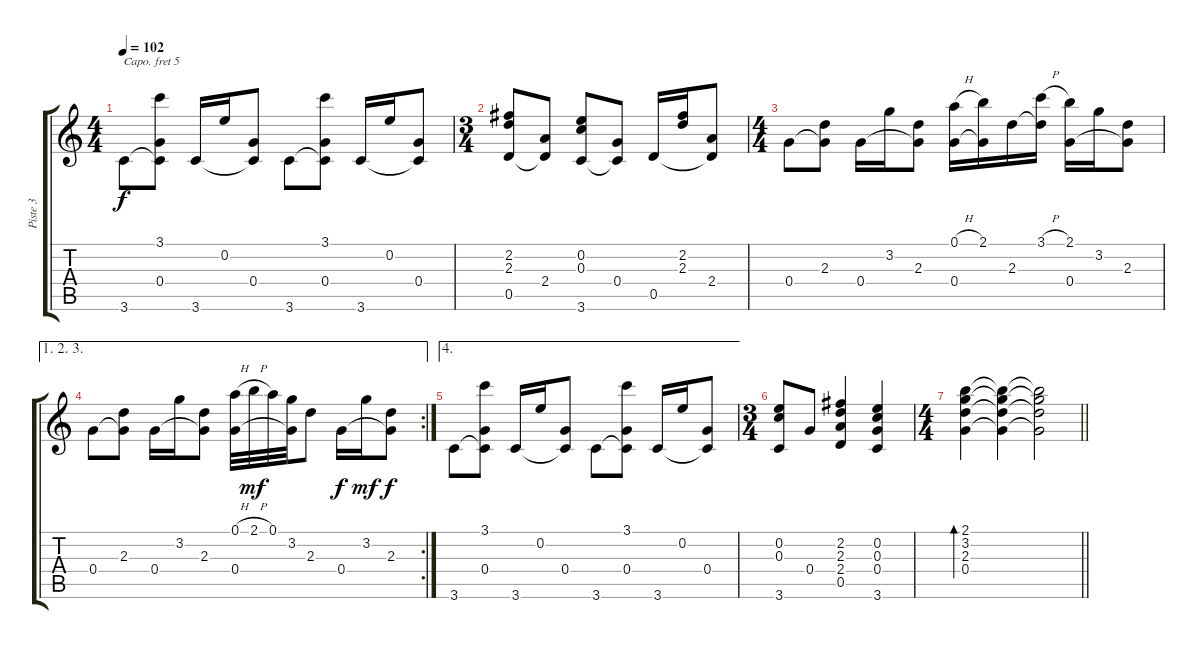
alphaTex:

\track ("Piste 3" "Piste 3") {instrument acousticguitarsteel}
\staff {score tabs}
\capo 5
\tuning (E4 B3 G3 D3 A2 E2) {hide}
\ts (4 4)
\tempo 102
\clef g2
\ks c
3.6.8{dy f} (3.1 0.4 3.6{t}).8 3.6.16 0.2.16 (0.4 3.6{t}).8 3.6.8 (3.1 0.4 3.6{t}).8 3.6.16 0.2.16 (0.4 3.6{t}).8 |
\ts (3 4)
(2.2 2.3 0.5).8 (2.4 0.5{t}).8 (0.2 0.3 3.6).8 (0.4 3.6{t}).8 0.5.16 (2.2 2.3).16 (2.4 0.5{t}).8 |
\ts (4 4)
0.4.8 (2.3 0.4{t}).8 0.4.16 3.2.16 (2.3 0.4{t}).8 (0.1{h} 0.4).16 (2.1 0.4{t}).16 2.3.16 (3.1{h} 2.3{t}).16 (2.1 0.4).16 3.2.16 (2.3 0.4{t}).8 |
\ae (1 2 3)
\rc 2
0.4.8 (2.3 0.4{t}).8 0.4.16 3.2.16 (2.3 0.4{t}).8 (0.1{h} 0.4).32 2.1{h}.32{dy mf} 0.1.32 (3.2 0.4{t}).32 2.3.8 0.4.16{dy f} 3.2.16{dy mf} (2.3 0.4{t}).8{dy f} |
\ae 4
3.6.8 (3.1 0.4 3.6{t}).8 3.6.16 0.2.16 (0.4 3.6{t}).8 3.6.8 (3.1 0.4 3.6{t}).8 3.6.16 0.2.16 (0.4 3.6{t}).8 |
\ts (3 4)
(0.2 0.3 3.6).8 0.4.8 (2.2 2.3 2.4 0.5).4 (0.2 0.3 0.4 3.6).4 |
\ts (4 4)
\barLineRight lightlight
(2.1 3.2 2.3 0.4).4{bd 240} (2.1{t} 3.2{t} 2.3{t} 0.4{t}).4 (2.1{t} 3.2{t} 2.3{t} 0.4{t}).2
